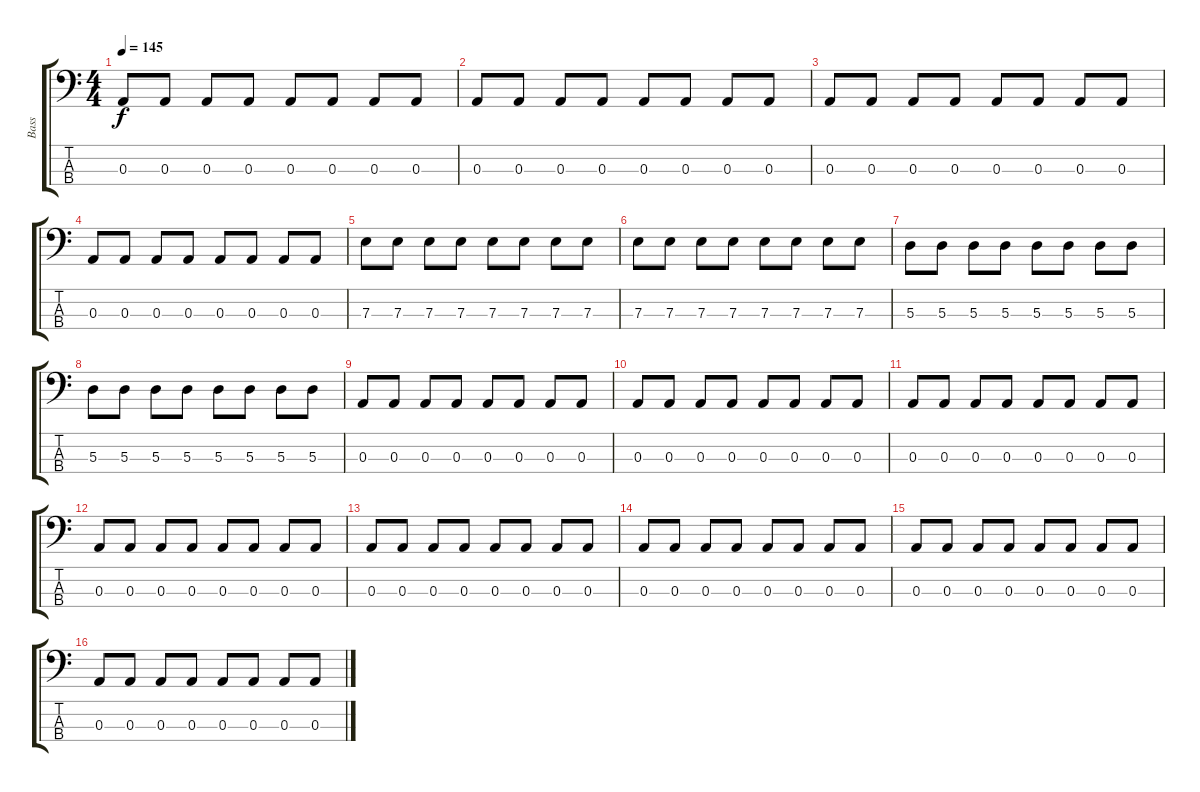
\track ("Bass" "Bass") {instrument electricbassfinger}
\staff {score tabs}
\tuning (G2 D2 A1 E1) {hide}
\ts (4 4)
\tempo 145
\clef f4
\ks c
0.3.8{dy f instrument electricbassfinger} 0.3.8 0.3.8 0.3.8 0.3.8 0.3.8 0.3.8 0.3.8 |
0.3.8 0.3.8 0.3.8 0.3.8 0.3.8 0.3.8 0.3.8 0.3.8 |
0.3.8 0.3.8 0.3.8 0.3.8 0.3.8 0.3.8 0.3.8 0.3.8 |
0.3.8 0.3.8 0.3.8 0.3.8 0.3.8 0.3.8 0.3.8 0.3.8 |
7.3.8 7.3.8 7.3.8 7.3.8 7.3.8 7.3.8 7.3.8 7.3.8 |
7.3.8 7.3.8 7.3.8 7.3.8 7.3.8 7.3.8 7.3.8 7.3.8 |
5.3.8 5.3.8 5.3.8 5.3.8 5.3.8 5.3.8 5.3.8 5.3.8 |
5.3.8 5.3.8 5.3.8 5.3.8 5.3.8 5.3.8 5.3.8 5.3.8 |
0.3.8 0.3.8 0.3.8 0.3.8 0.3.8 0.3.8 0.3.8 0.3.8 |
0.3.8 0.3.8 0.3.8 0.3.8 0.3.8 0.3.8 0.3.8 0.3.8 |
0.3.8 0.3.8 0.3.8 0.3.8 0.3.8 0.3.8 0.3.8 0.3.8 |
0.3.8 0.3.8 0.3.8 0.3.8 0.3.8 0.3.8 0.3.8 0.3.8 |
0.3.8 0.3.8 0.3.8 0.3.8 0.3.8 0.3.8 0.3.8 0.3.8 |
0.3.8 0.3.8 0.3.8 0.3.8 0.3.8 0.3.8 0.3.8 0.3.8 |
0.3.8 0.3.8 0.3.8 0.3.8 0.3.8 0.3.8 0.3.8 0.3.8 |
0.3.8 0.3.8 0.3.8 0.3.8 0.3.8 0.3.8 0.3.8 0.3.8
